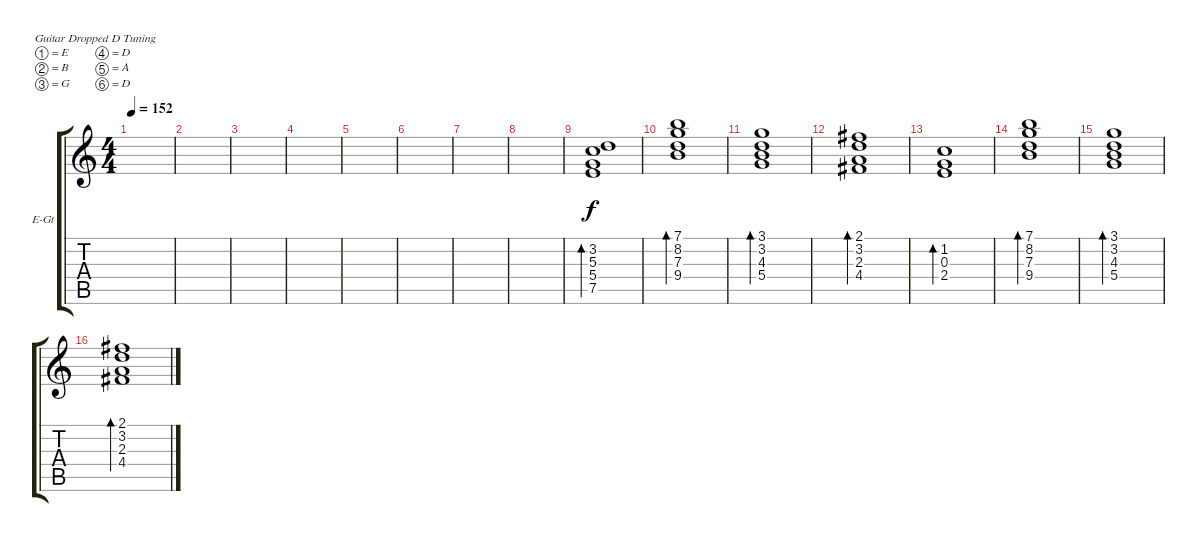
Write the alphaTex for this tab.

\defaultSystemsLayout 4
\bracketExtendMode groupsimilarinstruments
\firstSystemTrackNameOrientation horizontal
\otherSystemsTrackNameOrientation horizontal
\track ("электруха" "E-Gt") {instrument electricguitarclean}
\staff {score tabs}
\tuning (E4 B3 G3 D3 A2 D2)
\ts (4 4)
\tempo 152
\clef g2
\scale
0.333333
\ks c
|
\scale
0.333333 |
\scale
0.333333 |
\scale
0.333333 |
\scale
0.333333 |
\scale
0.333333 |
\scale
0.333333 |
\scale
0.333333 |
\scale
0.333333 (5.4 5.3 3.2 7.5).1{bd 237} |
\scale
0.333333 (7.1 8.2 7.3 9.4).1{bd 234} |
\scale
0.333333 (3.1 3.2 4.3 5.4).1{bd 231} |
\scale
0.333333 (2.1 3.2 2.3 4.4).1{bd 228} |
\scale
0.333333 (2.4 0.3 1.2).1{bd 237} |
\scale
0.333333 (7.1 8.2 7.3 9.4).1{bd 234} |
\scale
0.333333 (3.1 3.2 4.3 5.4).1{bd 231} |
\scale
0.333333 (2.1 3.2 2.3 4.4).1{bd 228}
